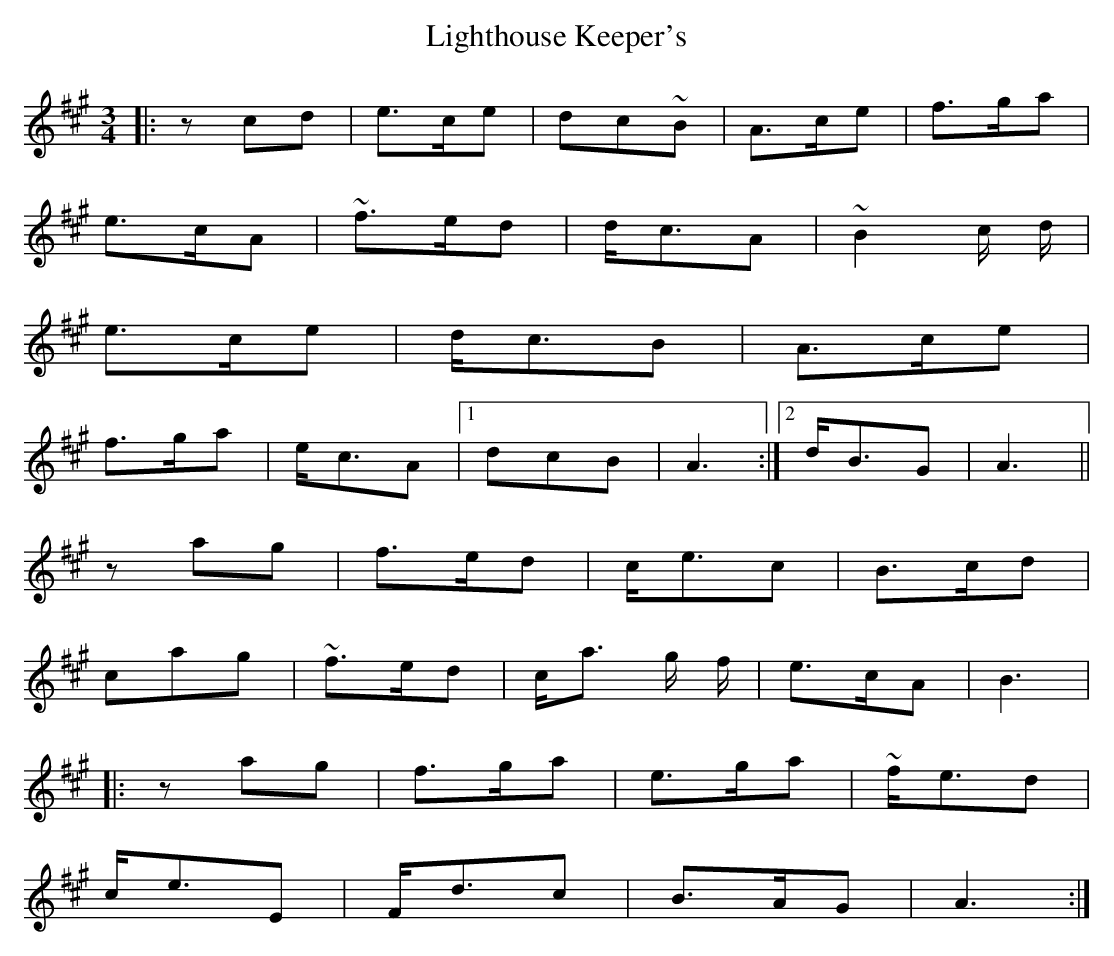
X:1
T: Lighthouse Keeper's
M: 3/4
L: 1/8
K: Amaj
|:z1cd|e>ce|dc~B|A>ce|f>ga|
e>cA|~f>ed|d<cA|~B2 c/ d/|
e>ce|d<cB|A>ce|
f>ga|e<cA|1 dcB|A3:|2 d<BG|A3||
z1ag|f>ed|c<ec|B>cd|
cag|~f>ed|c<a g/ f/|e>cA|B3|
|:z1ag|f>ga|e>ga|~f<ed|
c<eE|F<dc|B>AG|A3:|
